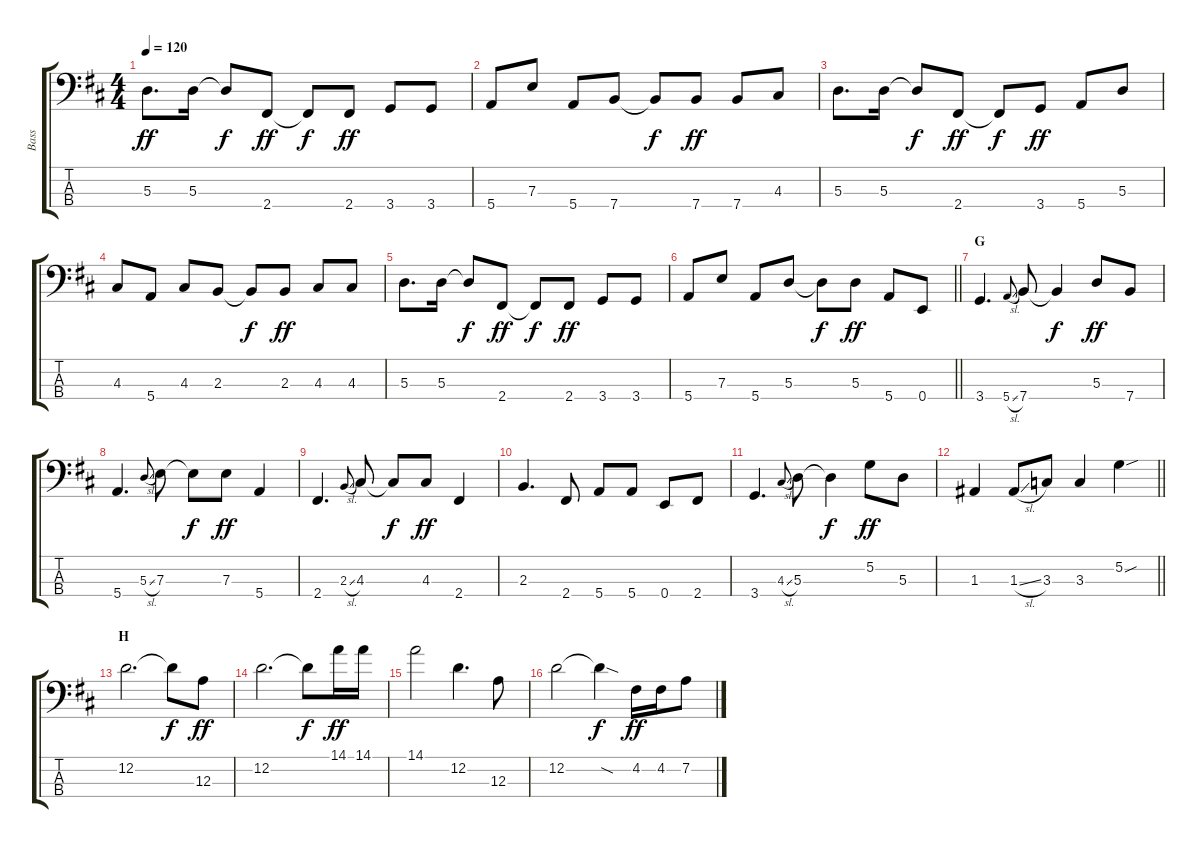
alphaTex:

\track ("Bass" "Bass") {instrument electricbasspick}
\staff {score tabs}
\tuning (G2 D2 A1 E1) {hide}
\ts (4 4)
\tempo 120
\clef f4
\ks d
5.3.8{d dy ff} 5.3.16 5.3{t}.8{dy f} 2.4.8{dy ff} 2.4{t}.8{dy f} 2.4.8{dy ff} 3.4.8 3.4.8 |
5.4.8 7.3.8 5.4.8 7.4.8 7.4{t}.8{dy f} 7.4.8{dy ff} 7.4.8 4.3.8 |
5.3.8{d} 5.3.16 5.3{t}.8{dy f} 2.4.8{dy ff} 2.4{t}.8{dy f} 3.4.8{dy ff} 5.4.8 5.3.8 |
4.3.8 5.4.8 4.3.8 2.3.8 2.3{t}.8{dy f} 2.3.8{dy ff} 4.3.8 4.3.8 |
5.3.8{d} 5.3.16 5.3{t}.8{dy f} 2.4.8{dy ff} 2.4{t}.8{dy f} 2.4.8{dy ff} 3.4.8 3.4.8 |
\barLineRight lightlight
5.4.8 7.3.8 5.4.8 5.3.8 5.3{t}.8{dy f} 5.3.8{dy ff} 5.4.8 0.4.8 |
\section ("" "G")
3.4.4{d} 5.4{sl}.8{gr onbeat} 7.4.8 7.4{t}.4{dy f} 5.3.8{dy ff} 7.4.8 |
5.4.4{d} 5.3{sl}.8{gr onbeat} 7.3.8 7.3{t}.8{dy f} 7.3.8{dy ff} 5.4.4 |
2.4.4{d} 2.3{sl}.8{gr onbeat} 4.3.8 4.3{t}.8{dy f} 4.3.8{dy ff} 2.4.4 |
2.3.4{d} 2.4.8 5.4.8 5.4.8 0.4.8 2.4.8 |
3.4.4{d} 4.3{sl}.8{gr onbeat} 5.3.8 5.3{t}.4{dy f} 5.2.8{dy ff} 5.3.8 |
\barLineRight lightlight
1.3.4 1.3{sl}.8 3.3.8 3.3.4 5.2{sou}.4 |
\section ("" "H")
12.2.2{d} 12.2{t}.8{dy f} 12.3.8{dy ff} |
12.2.2{d} 12.2{t}.8{dy f} 14.1.16{dy ff} 14.1.16 |
14.1.2 12.2.4{d} 12.3.8 |
12.2.2 12.2{sod t}.4{dy f} 4.2.16{dy ff} 4.2.16 7.2.8
